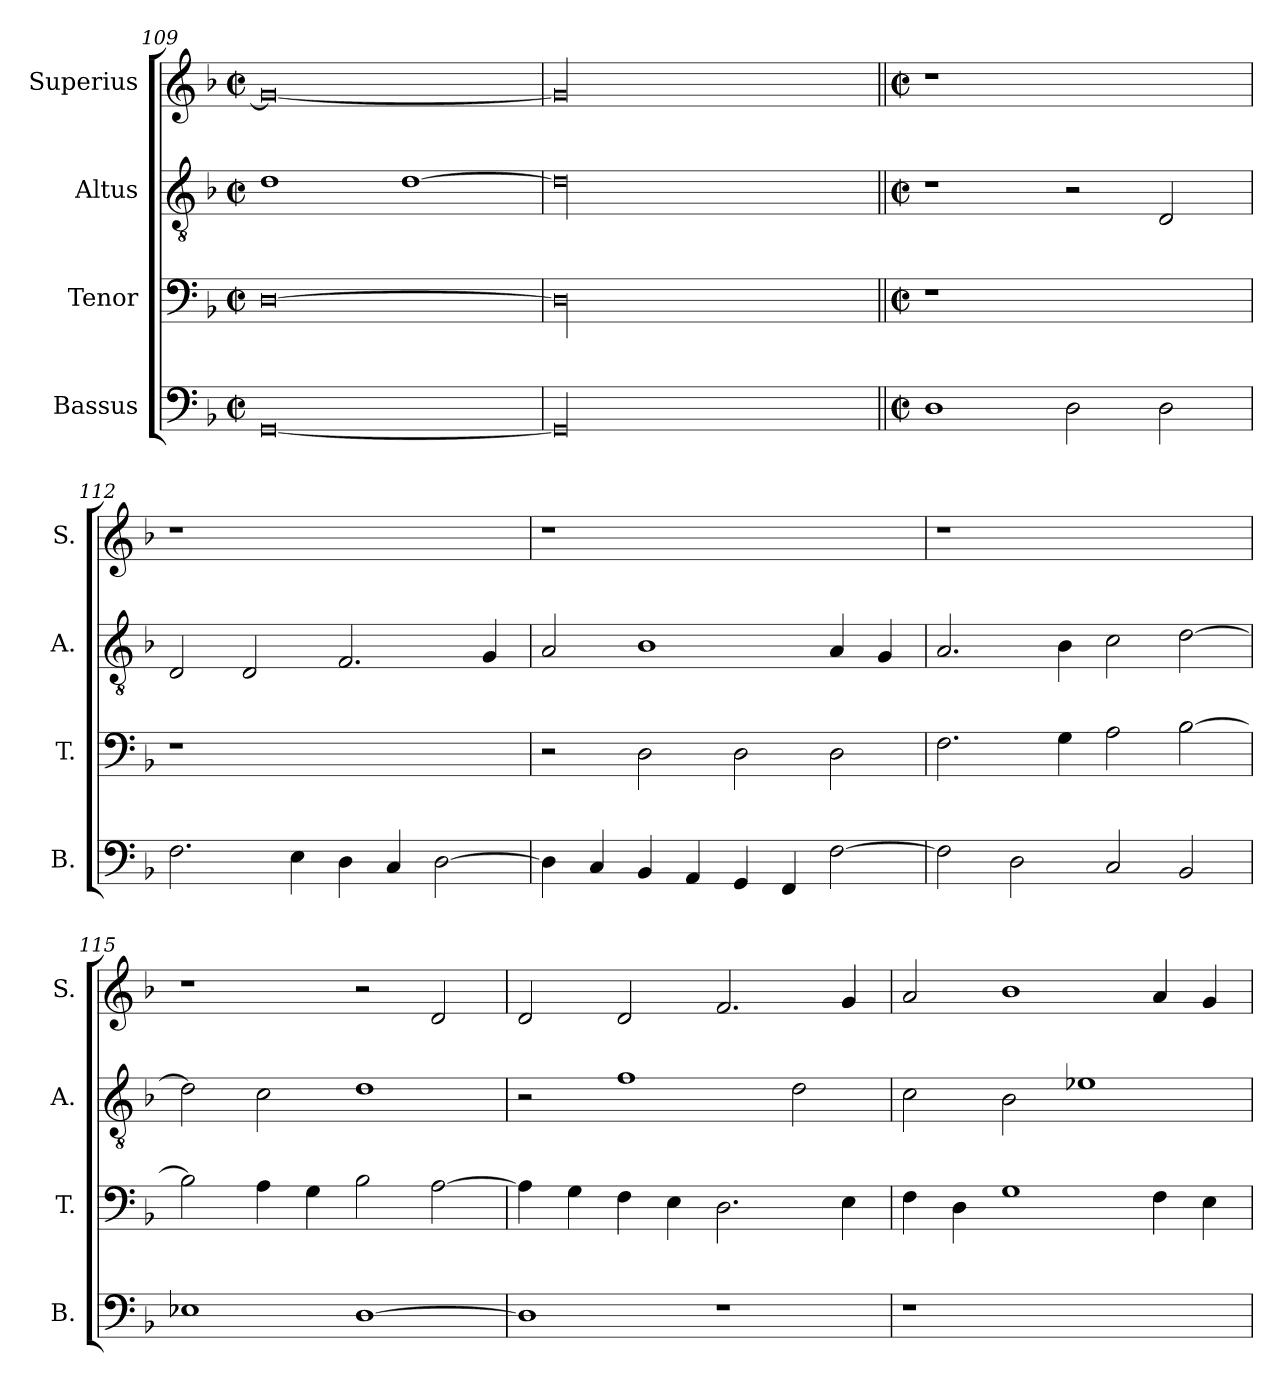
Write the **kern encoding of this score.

**kern	**kern	**kern	**kern
*part4	*part3	*part2	*part1
*staff4	*staff3	*staff2	*staff1
*I"Bassus	*I"Tenor	*I"Altus	*I"Superius
*I'B.	*I'T.	*I'A.	*I'S.
*clefF4	*clefF4	*clefGv2	*clefG2
*	*	*ITrd7c12	*
*k[b-]	*k[b-]	*k[b-]	*k[b-]
*F:	*F:	*F:	*F:
*M2/2	*M2/2	*M2/2	*M2/2
*met(c|)	*met(c|)	*met(c|)	*met(c|)
=109	=109	=109	=109
[<0GGi	[>0Di	1Di	0gi_<
.	.	[>1Di	.
=110	=110	=110	=110
00GGi]	00Di]	00Di]	00gi]
!!LO:LB:g=z
=111||	=111||	=111||	=111||
*M2/2	*M2/2	*M2/2	*M2/2
*met(c|)	*met(c|)	*met(c|)	*met(c|)
!	!LO:N:vis=1	!	!LO:N:vis=1
1Di	1r	1r	1r
2Di\	1ryy	2r	1ryy
2Di\	.	2DDi/	.
=112	=112	=112	=112
!	!LO:N:vis=1	!	!LO:N:vis=1
2.Fi\	1r	2DDi/	1r
.	.	2DDi/	.
4Ei\	.	.	.
4Di\	1ryy	2.FFi/	1ryy
4Ci/	.	.	.
[>2Di\	.	.	.
.	.	4GGi/	.
=113	=113	=113	=113
!	!	!	!LO:N:vis=1
4Di\]	2r	2AAi/	1r
4Ci/	.	.	.
4BB-i/	2Di\	1BB-i	.
4AAi/	.	.	.
4GGi/	2Di\	.	1ryy
4FFi/	.	.	.
[>2Fi\	2Di\	4AAi/	.
.	.	4GGi/	.
=114	=114	=114	=114
!	!	!	!LO:N:vis=1
2Fi\]	2.Fi\	2.AAi/	1r
2Di\	.	.	.
.	4Gi\	4BB-i\	.
2Ci/	2Ai\	2Ci\	1ryy
2BB-i/	[>2B-i\	[>2Di\	.
!!LO:LB:g=z
=115	=115	=115	=115
1E-Xi	2B-i\]	2Di\]	1r
.	4Ai\	2Ci\	.
.	4Gi\	.	.
[>1Di	2B-i\	1Di	2r
.	[>2Ai\	.	2di/
=116	=116	=116	=116
1Di]	4Ai\]	2r	2di/
.	4Gi\	.	.
.	4Fi\	1Fi	2di/
.	4Ei\	.	.
1r	2.Di\	.	2.fi/
.	.	2Di\	.
.	4Ei\	.	4gi/
=117	=117	=117	=117
!LO:N:vis=1	!	!	!
1r	4Fi\	2Ci\	2ai/
.	4Di\	.	.
.	1Gi	2BB-i\	1b-i
1ryy	.	1E-Xi	.
.	4Fi\	.	4ai/
.	4Ei\	.	4gi/
=	=	=	=
*-	*-	*-	*-
